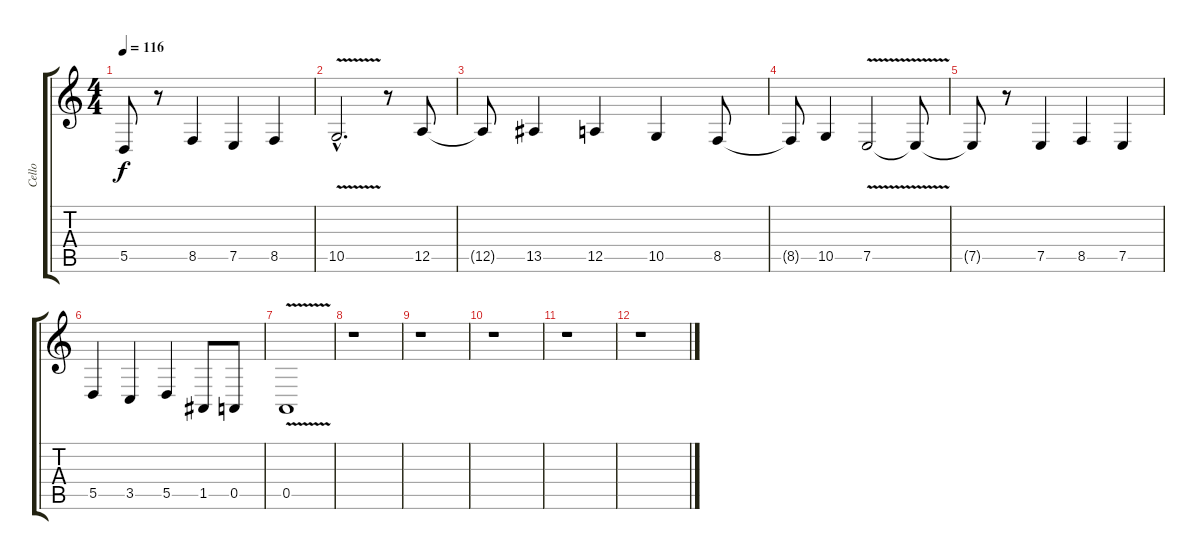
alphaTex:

\track ("Cello" "Cello") {instrument cello}
\staff {score tabs}
\tuning (E4 B3 G3 D3 A2 E2) {hide}
\ts (4 4)
\tempo 116
\clef g2
\ks c
5.5{t}.8{dy f} r.8 8.5.4 7.5.4 8.5.4 |
10.5{v hac}.2{d} r.8 12.5.8 |
12.5{t}.8 13.5.4 12.5.4 10.5.4 8.5.8 |
8.5{t}.8 10.5.4 7.5{v}.2 7.5{t}.8 |
7.5{t}.8 r.8 7.5.4 8.5.4 7.5.4 |
5.5.4 3.5.4 5.5.4 1.5.8 0.5.8 |
0.5{v}.1 |
r.1 |
r.1 |
r.1 |
r.1 |
r.1
